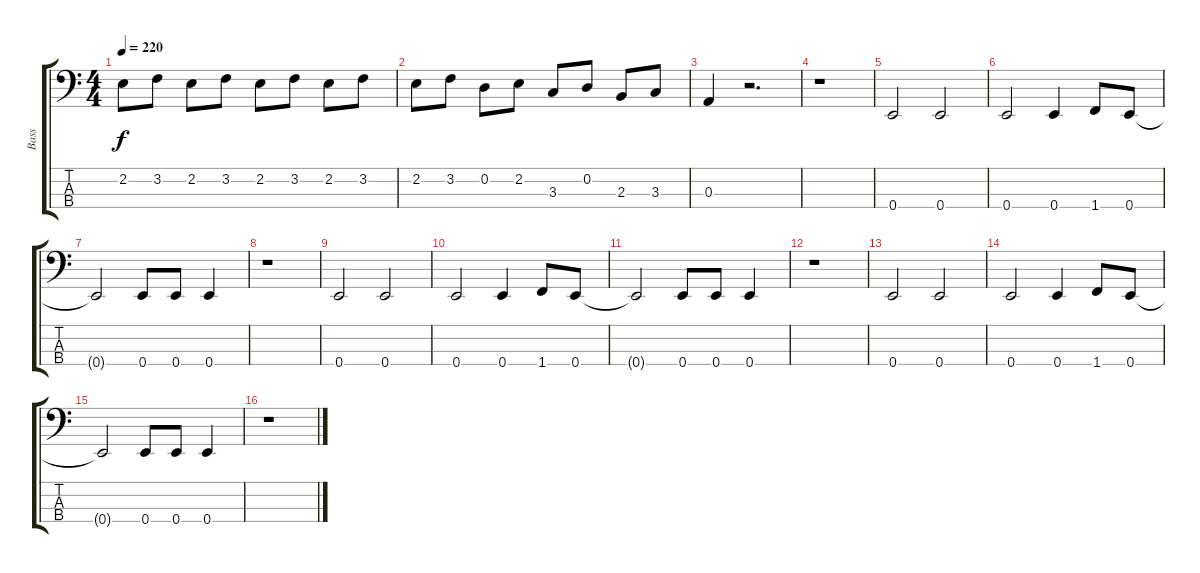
\track ("Bass" "Bass") {instrument electricbasspick}
\staff {score tabs}
\tuning (G2 D2 A1 E1) {hide}
\ts (4 4)
\tempo 220
\clef f4
\ks c
2.2.8{dy f} 3.2.8 2.2.8 3.2.8 2.2.8 3.2.8 2.2.8 3.2.8 |
2.2.8 3.2.8 0.2.8 2.2.8 3.3.8 0.2.8 2.3.8 3.3.8 |
0.3.4 r.2{d} |
r.1 |
0.4.2 0.4.2 |
0.4.2 0.4.4 1.4.8 0.4.8 |
0.4{t}.2 0.4.8 0.4.8 0.4.4 |
r.1 |
0.4.2 0.4.2 |
0.4.2 0.4.4 1.4.8 0.4.8 |
0.4{t}.2 0.4.8 0.4.8 0.4.4 |
r.1 |
0.4.2 0.4.2 |
0.4.2 0.4.4 1.4.8 0.4.8 |
0.4{t}.2 0.4.8 0.4.8 0.4.4 |
r.1
